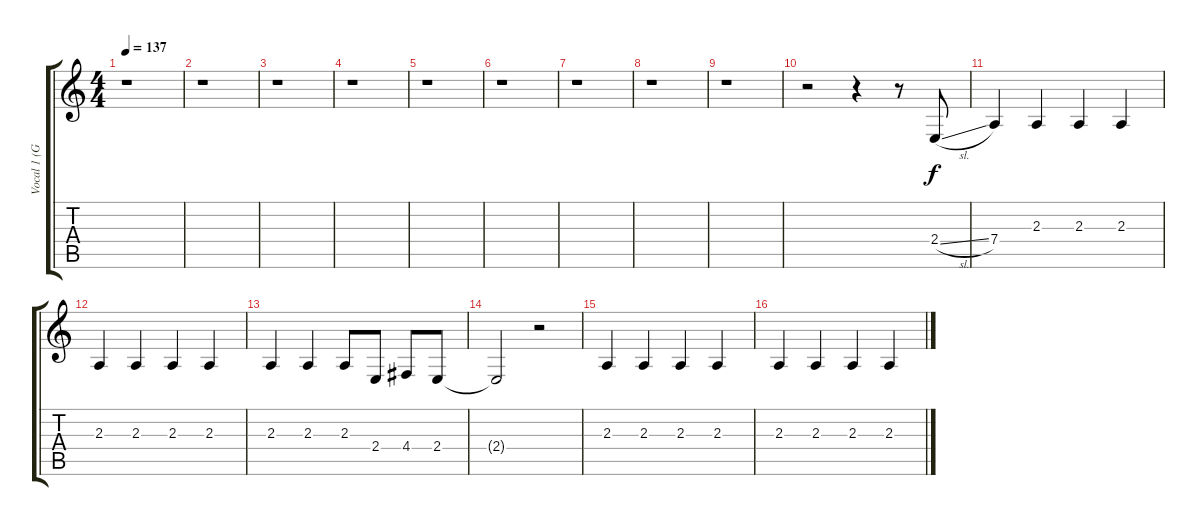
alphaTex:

\track ("Vocal 1 (Gotou)" "Vocal 1 (G") {instrument flute}
\staff {score tabs}
\tuning (E4 B3 G3 D3 A2 E2) {hide}
\ts (4 4)
\tempo 137
\clef g2
\ks c
r.1{dy f} |
r.1 |
r.1 |
r.1 |
r.1 |
r.1 |
r.1 |
r.1 |
r.1 |
r.2 r.4 r.8 2.4{sl}.8 |
7.4.4 2.3.4 2.3.4 2.3.4 |
2.3.4 2.3.4 2.3.4 2.3.4 |
2.3.4 2.3.4 2.3.8 2.4.8 4.4.8 2.4.8 |
2.4{t}.2 r.2 |
2.3.4 2.3.4 2.3.4 2.3.4 |
2.3.4 2.3.4 2.3.4 2.3.4
